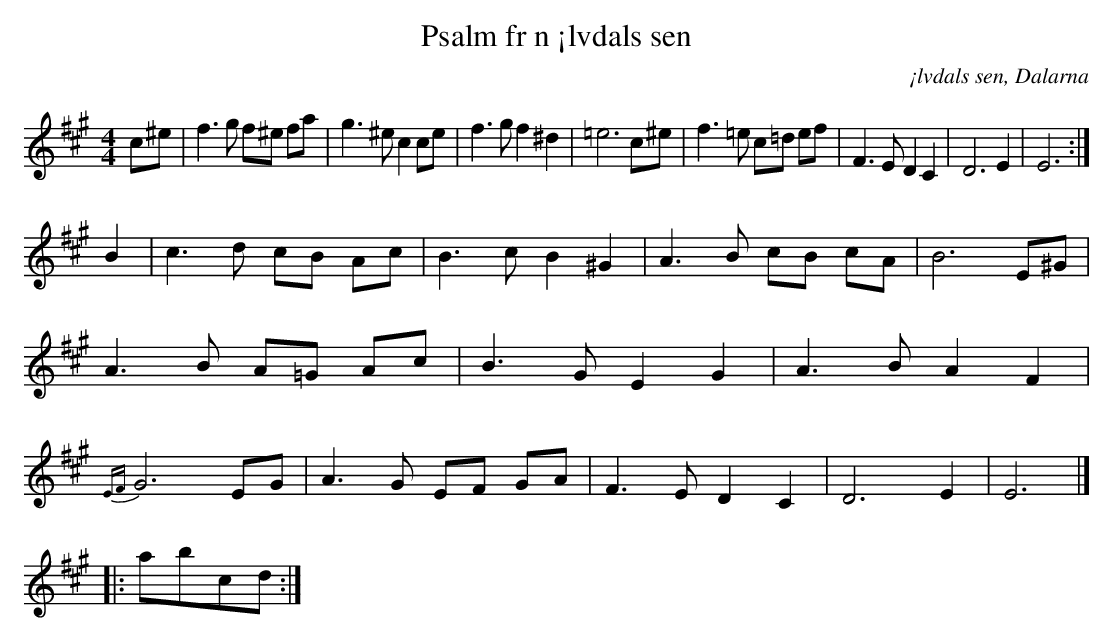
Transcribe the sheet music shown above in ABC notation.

X:1
T:Psalm fr n ¡lvdals sen
O:¡lvdals sen, Dalarna
M:4/4
L:1/8
K:A
c^e | f3 g f^e fa | g3 ^e c2 ce | f3 g f2 ^d2 | =e6 c^e | f3=e c=d ef | F3ED2C2 | D6E2 | E6 :|]
B2 | c3d cB Ac | B3cB2^G2 | A3B cB cA | B6E^G | A3B A=G Ac| B3G E2G2| A3BA2 F2| {EF}G6EG| A3G EF GA | F3ED2C2 | D6E2 | E6 |]
|: abcd :|
